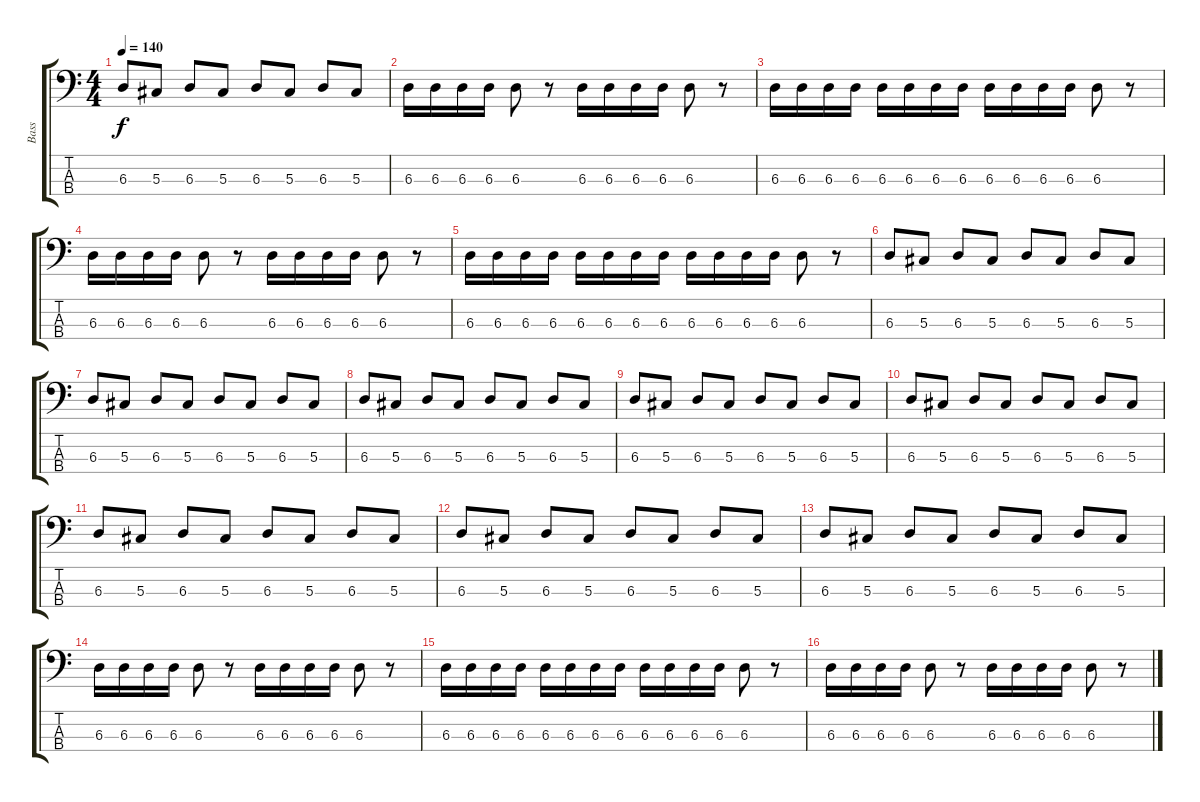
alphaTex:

\track ("Bass" "Bass") {instrument electricbasspick}
\staff {score tabs}
\tuning (Gb2 Db2 Ab1 Db1) {hide}
\ts (4 4)
\tempo 140
\clef f4
\ks c
6.3.8{dy f} 5.3.8 6.3.8 5.3.8 6.3.8 5.3.8 6.3.8 5.3.8 |
6.3.16 6.3.16 6.3.16 6.3.16 6.3.8 r.8 6.3.16 6.3.16 6.3.16 6.3.16 6.3.8 r.8 |
6.3.16 6.3.16 6.3.16 6.3.16 6.3.16 6.3.16 6.3.16 6.3.16 6.3.16 6.3.16 6.3.16 6.3.16 6.3.8 r.8 |
6.3.16 6.3.16 6.3.16 6.3.16 6.3.8 r.8 6.3.16 6.3.16 6.3.16 6.3.16 6.3.8 r.8 |
6.3.16 6.3.16 6.3.16 6.3.16 6.3.16 6.3.16 6.3.16 6.3.16 6.3.16 6.3.16 6.3.16 6.3.16 6.3.8 r.8 |
6.3.8 5.3.8 6.3.8 5.3.8 6.3.8 5.3.8 6.3.8 5.3.8 |
6.3.8 5.3.8 6.3.8 5.3.8 6.3.8 5.3.8 6.3.8 5.3.8 |
6.3.8 5.3.8 6.3.8 5.3.8 6.3.8 5.3.8 6.3.8 5.3.8 |
6.3.8 5.3.8 6.3.8 5.3.8 6.3.8 5.3.8 6.3.8 5.3.8 |
6.3.8 5.3.8 6.3.8 5.3.8 6.3.8 5.3.8 6.3.8 5.3.8 |
6.3.8 5.3.8 6.3.8 5.3.8 6.3.8 5.3.8 6.3.8 5.3.8 |
6.3.8 5.3.8 6.3.8 5.3.8 6.3.8 5.3.8 6.3.8 5.3.8 |
6.3.8 5.3.8 6.3.8 5.3.8 6.3.8 5.3.8 6.3.8 5.3.8 |
6.3.16 6.3.16 6.3.16 6.3.16 6.3.8 r.8 6.3.16 6.3.16 6.3.16 6.3.16 6.3.8 r.8 |
6.3.16 6.3.16 6.3.16 6.3.16 6.3.16 6.3.16 6.3.16 6.3.16 6.3.16 6.3.16 6.3.16 6.3.16 6.3.8 r.8 |
6.3.16 6.3.16 6.3.16 6.3.16 6.3.8 r.8 6.3.16 6.3.16 6.3.16 6.3.16 6.3.8 r.8
